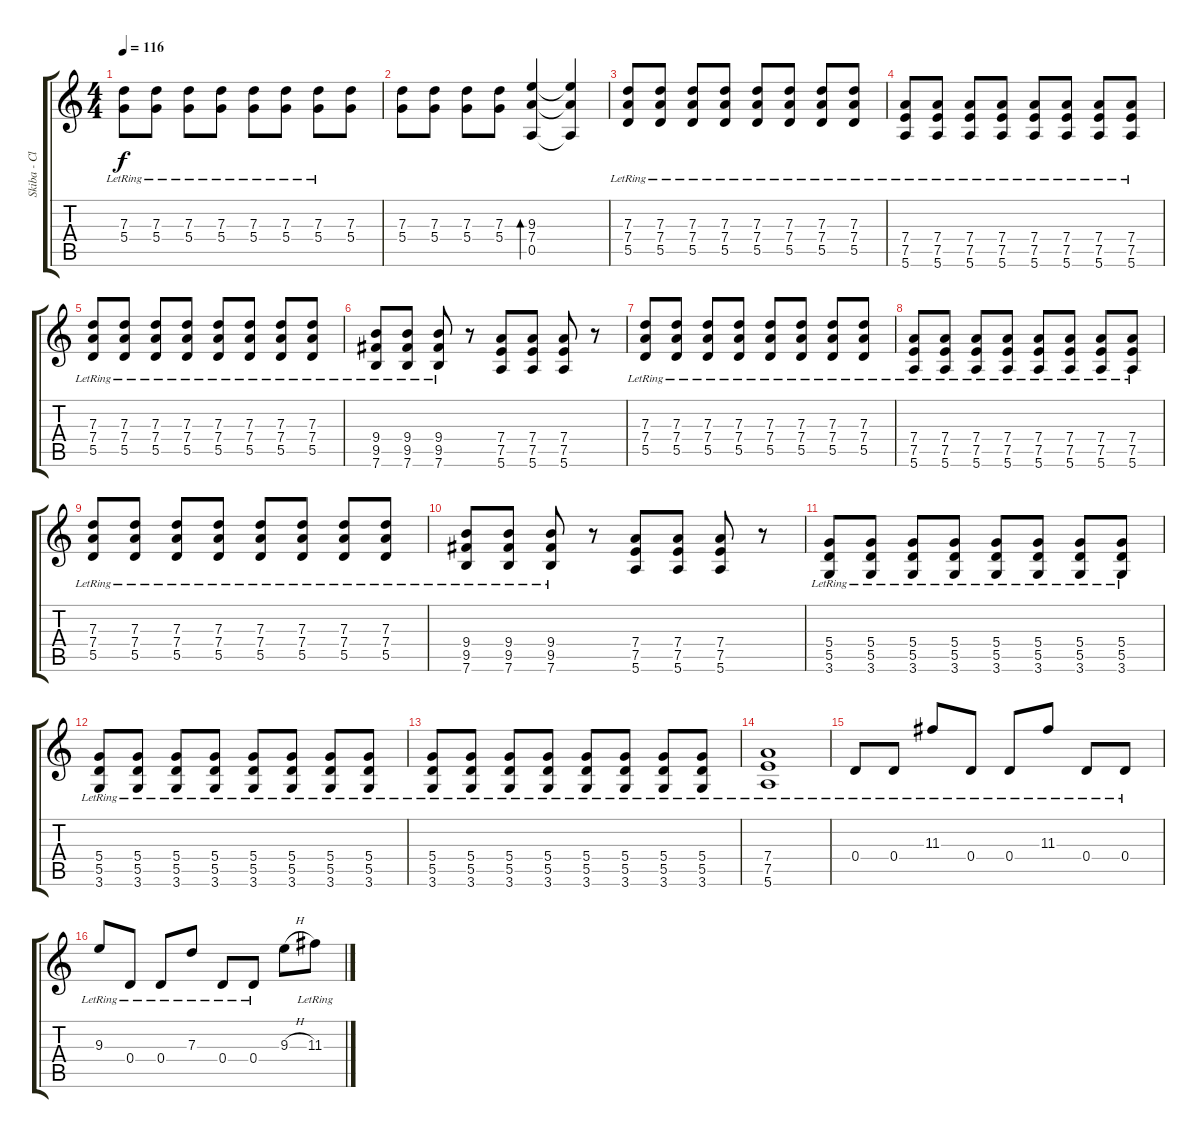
\track ("Skiba - Clean" "Skiba - Cl") {instrument electricguitarclean}
\staff {score tabs}
\tuning (E4 B3 G3 D3 A2 E2) {hide}
\ts (4 4)
\tempo 116
\clef g2
\ks c
(7.3{lr} 5.4{lr}).8{dy f} (7.3{lr} 5.4{lr}).8 (7.3{lr} 5.4{lr}).8 (7.3{lr} 5.4{lr}).8 (7.3{lr} 5.4{lr}).8 (7.3{lr} 5.4{lr}).8 (7.3{lr} 5.4{lr}).8 (7.3 5.4).8 |
(7.3 5.4).8 (7.3 5.4).8 (7.3 5.4).8 (7.3 5.4).8 (9.3 7.4 0.5).4{bd 120} (9.3{t} 7.4{t} 0.5{t}).4 |
(7.3{lr} 7.4{lr} 5.5{lr}).8{instrument distortionguitar} (7.3{lr} 7.4{lr} 5.5{lr}).8 (7.3{lr} 7.4{lr} 5.5{lr}).8 (7.3{lr} 7.4{lr} 5.5{lr}).8 (7.3{lr} 7.4{lr} 5.5{lr}).8 (7.3{lr} 7.4{lr} 5.5{lr}).8 (7.3{lr} 7.4{lr} 5.5{lr}).8 (7.3{lr} 7.4{lr} 5.5{lr}).8 |
(7.4{lr} 7.5{lr} 5.6{lr}).8 (7.4{lr} 7.5{lr} 5.6{lr}).8 (7.4{lr} 7.5{lr} 5.6{lr}).8 (7.4{lr} 7.5{lr} 5.6{lr}).8 (7.4{lr} 7.5{lr} 5.6{lr}).8 (7.4{lr} 7.5{lr} 5.6{lr}).8 (7.4{lr} 7.5{lr} 5.6{lr}).8 (7.4{lr} 7.5{lr} 5.6{lr}).8 |
(7.3{lr} 7.4{lr} 5.5{lr}).8 (7.3{lr} 7.4{lr} 5.5{lr}).8 (7.3{lr} 7.4{lr} 5.5{lr}).8 (7.3{lr} 7.4{lr} 5.5{lr}).8 (7.3{lr} 7.4{lr} 5.5{lr}).8 (7.3{lr} 7.4{lr} 5.5{lr}).8 (7.3{lr} 7.4{lr} 5.5{lr}).8 (7.3{lr} 7.4{lr} 5.5{lr}).8 |
(9.4{lr} 9.5{lr} 7.6{lr}).8 (9.4{lr} 9.5{lr} 7.6{lr}).8 (9.4{lr} 9.5{lr} 7.6{lr}).8 r.8 (7.4 7.5 5.6).8 (7.4 7.5 5.6).8 (7.4 7.5 5.6).8 r.8 |
(7.3{lr} 7.4{lr} 5.5{lr}).8 (7.3{lr} 7.4{lr} 5.5{lr}).8 (7.3{lr} 7.4{lr} 5.5{lr}).8 (7.3{lr} 7.4{lr} 5.5{lr}).8 (7.3{lr} 7.4{lr} 5.5{lr}).8 (7.3{lr} 7.4{lr} 5.5{lr}).8 (7.3{lr} 7.4{lr} 5.5{lr}).8 (7.3{lr} 7.4{lr} 5.5{lr}).8 |
(7.4{lr} 7.5{lr} 5.6{lr}).8 (7.4{lr} 7.5{lr} 5.6{lr}).8 (7.4{lr} 7.5{lr} 5.6{lr}).8 (7.4{lr} 7.5{lr} 5.6{lr}).8 (7.4{lr} 7.5{lr} 5.6{lr}).8 (7.4{lr} 7.5{lr} 5.6{lr}).8 (7.4{lr} 7.5{lr} 5.6{lr}).8 (7.4{lr} 7.5{lr} 5.6{lr}).8 |
(7.3{lr} 7.4{lr} 5.5{lr}).8 (7.3{lr} 7.4{lr} 5.5{lr}).8 (7.3{lr} 7.4{lr} 5.5{lr}).8 (7.3{lr} 7.4{lr} 5.5{lr}).8 (7.3{lr} 7.4{lr} 5.5{lr}).8 (7.3{lr} 7.4{lr} 5.5{lr}).8 (7.3{lr} 7.4{lr} 5.5{lr}).8 (7.3{lr} 7.4{lr} 5.5{lr}).8 |
(9.4{lr} 9.5{lr} 7.6{lr}).8 (9.4{lr} 9.5{lr} 7.6{lr}).8 (9.4{lr} 9.5{lr} 7.6{lr}).8 r.8 (7.4 7.5 5.6).8 (7.4 7.5 5.6).8 (7.4 7.5 5.6).8 r.8 |
(5.4{lr} 5.5{lr} 3.6{lr}).8 (5.4{lr} 5.5{lr} 3.6{lr}).8 (5.4{lr} 5.5{lr} 3.6{lr}).8 (5.4{lr} 5.5{lr} 3.6{lr}).8 (5.4{lr} 5.5{lr} 3.6{lr}).8 (5.4{lr} 5.5{lr} 3.6{lr}).8 (5.4{lr} 5.5{lr} 3.6{lr}).8 (5.4{lr} 5.5{lr} 3.6{lr}).8 |
(5.4{lr} 5.5{lr} 3.6{lr}).8 (5.4{lr} 5.5{lr} 3.6{lr}).8 (5.4{lr} 5.5{lr} 3.6{lr}).8 (5.4{lr} 5.5{lr} 3.6{lr}).8 (5.4{lr} 5.5{lr} 3.6{lr}).8 (5.4{lr} 5.5{lr} 3.6{lr}).8 (5.4{lr} 5.5{lr} 3.6{lr}).8 (5.4{lr} 5.5{lr} 3.6{lr}).8 |
(5.4{lr} 5.5{lr} 3.6{lr}).8 (5.4{lr} 5.5{lr} 3.6{lr}).8 (5.4{lr} 5.5{lr} 3.6{lr}).8 (5.4{lr} 5.5{lr} 3.6{lr}).8 (5.4{lr} 5.5{lr} 3.6{lr}).8 (5.4{lr} 5.5{lr} 3.6{lr}).8 (5.4{lr} 5.5{lr} 3.6{lr}).8 (5.4{lr} 5.5{lr} 3.6{lr}).8 |
(7.4{lr} 7.5{lr} 5.6{lr}).1 |
0.4{lr}.8{instrument electricguitarclean} 0.4{lr}.8 11.3{lr}.8 0.4{lr}.8 0.4{lr}.8 11.3{lr}.8 0.4{lr}.8 0.4{lr}.8 |
9.3{lr}.8 0.4{lr}.8 0.4{lr}.8 7.3{lr}.8 0.4{lr}.8 0.4{lr}.8 9.3{h}.8 11.3{lr}.8
